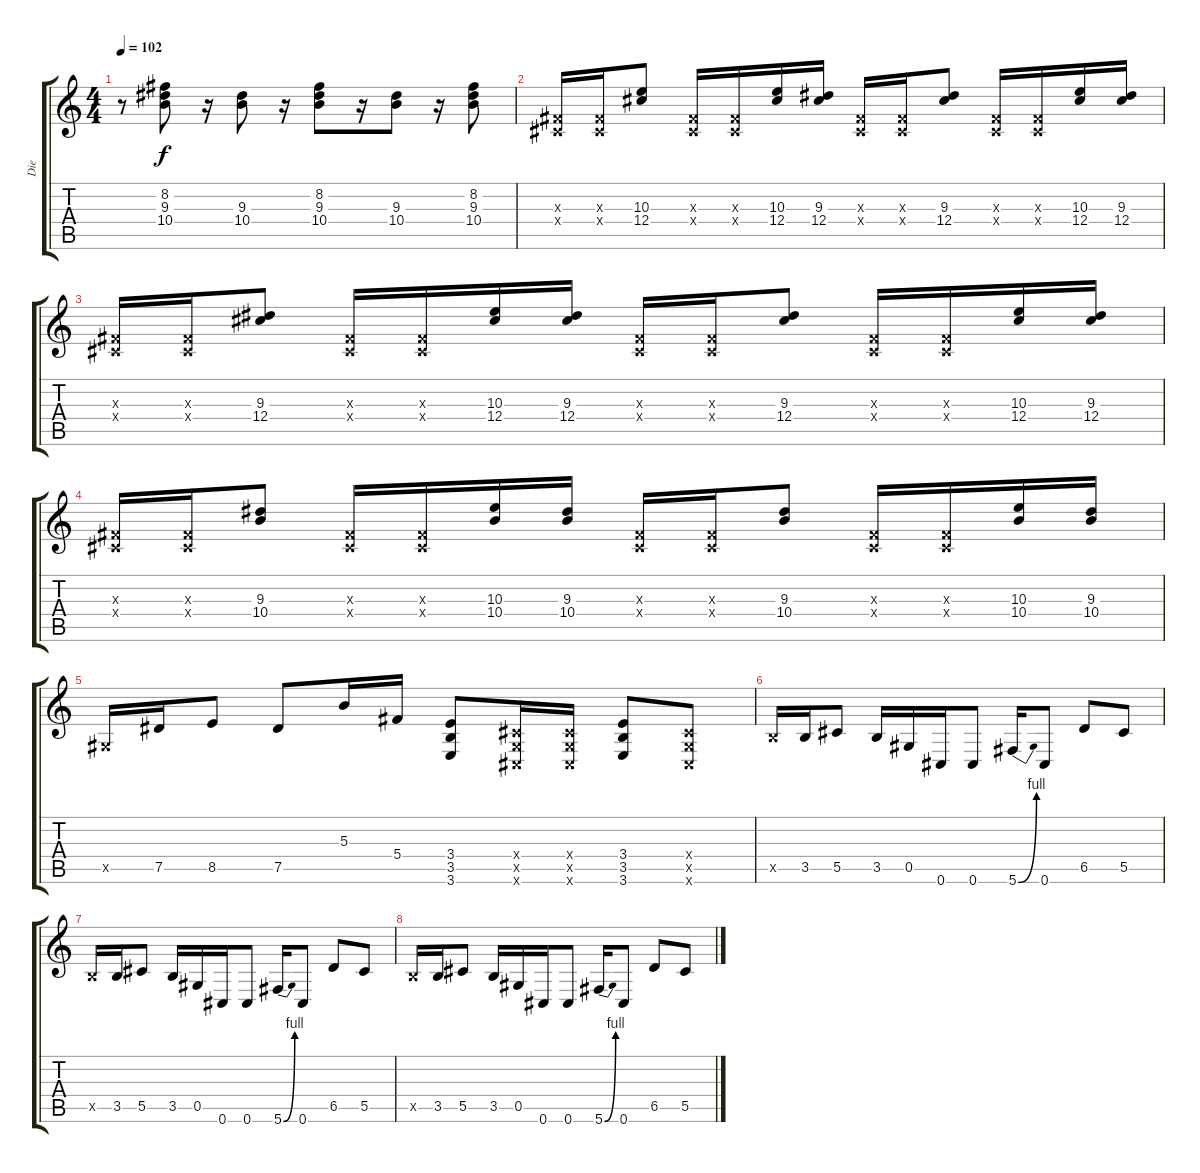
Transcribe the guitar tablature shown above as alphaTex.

\track ("Die" "Die") {instrument distortionguitar}
\staff {score tabs}
\tuning (Eb4 Bb3 Gb3 Db3 Ab2 Db2) {hide}
\ts (4 4)
\tempo 102
\clef g2
\ks c
r.8{dy f} (8.2 9.3 10.4).8 r.16 (9.3 10.4).8 r.16 (8.2 9.3 10.4).8 r.16 (9.3 10.4).8 r.16 (8.2 9.3 10.4).8 |
(0.3{x} 0.4{x}).16 (0.3{x} 0.4{x}).16 (10.3 12.4).8 (0.3{x} 0.4{x}).16 (0.3{x} 0.4{x}).16 (10.3 12.4).16 (9.3 12.4).16 (0.3{x} 0.4{x}).16 (0.3{x} 0.4{x}).16 (9.3 12.4).8 (0.3{x} 0.4{x}).16 (0.3{x} 0.4{x}).16 (10.3 12.4).16 (9.3 12.4).16 |
(0.3{x} 0.4{x}).16 (0.3{x} 0.4{x}).16 (9.3 12.4).8 (0.3{x} 0.4{x}).16 (0.3{x} 0.4{x}).16 (10.3 12.4).16 (9.3 12.4).16 (0.3{x} 0.4{x}).16 (0.3{x} 0.4{x}).16 (9.3 12.4).8 (0.3{x} 0.4{x}).16 (0.3{x} 0.4{x}).16 (10.3 12.4).16 (9.3 12.4).16 |
(0.3{x} 0.4{x}).16 (0.3{x} 0.4{x}).16 (9.3 10.4).8 (0.3{x} 0.4{x}).16 (0.3{x} 0.4{x}).16 (10.3 10.4).16 (9.3 10.4).16 (0.3{x} 0.4{x}).16 (0.3{x} 0.4{x}).16 (9.3 10.4).8 (0.3{x} 0.4{x}).16 (0.3{x} 0.4{x}).16 (10.3 10.4).16 (9.3 10.4).16 |
0.5{x}.16 7.5.16 8.5.8 7.5.8 5.3.16 5.4.16 (3.4 3.5 3.6).8 (0.4{x} 0.5{x} 0.6{x}).16 (0.4{x} 0.5{x} 0.6{x}).16 (3.4 3.5 3.6).8 (0.4{x} 0.5{x} 0.6{x}).8 |
3.5{x}.16 3.5.16 5.5.8 3.5.16 0.5.16 0.6.16 0.6.8 5.6{be (bend 0 0 60 4)}.16 0.6.8 6.5.8 5.5.8 |
3.5{x}.16 3.5.16 5.5.8 3.5.16 0.5.16 0.6.16 0.6.8 5.6{be (bend 0 0 60 4)}.16 0.6.8 6.5.8 5.5.8 |
3.5{x}.16 3.5.16 5.5.8 3.5.16 0.5.16 0.6.16 0.6.8 5.6{be (bend 0 0 60 4)}.16 0.6.8 6.5.8 5.5.8
